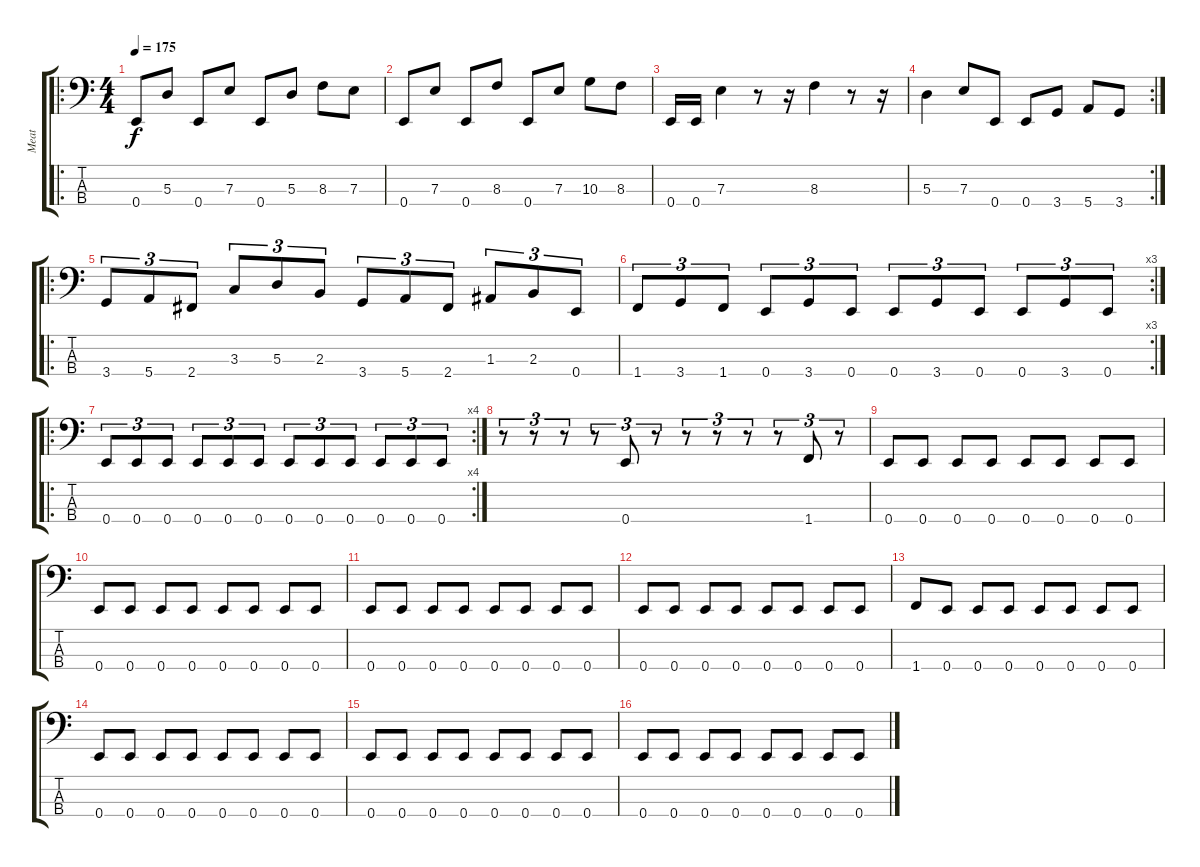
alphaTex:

\track ("Meat" "Meat") {instrument electricbasspick}
\staff {score tabs}
\tuning (G2 D2 A1 E1) {hide}
\ro
\ts (4 4)
\tempo 175
\clef f4
\ks c
0.4.8{dy f} 5.3.8 0.4.8 7.3.8 0.4.8 5.3.8 8.3.8 7.3.8 |
0.4.8 7.3.8 0.4.8 8.3.8 0.4.8 7.3.8 10.3.8 8.3.8 |
0.4.16 0.4.16 7.3.4 r.8 r.16 8.3.4 r.8 r.16 |
\rc 2
5.3.4 7.3.8 0.4.8 0.4.8 3.4.8 5.4.8 3.4.8 |
\ro
3.4.8{tu (3 2)} 5.4.8{tu (3 2)} 2.4.8{tu (3 2)} 3.3.8{tu (3 2)} 5.3.8{tu (3 2)} 2.3.8{tu (3 2)} 3.4.8{tu (3 2)} 5.4.8{tu (3 2)} 2.4.8{tu (3 2)} 1.3.8{tu (3 2)} 2.3.8{tu (3 2)} 0.4.8{tu (3 2)} |
\rc 3
1.4.8{tu (3 2)} 3.4.8{tu (3 2)} 1.4.8{tu (3 2)} 0.4.8{tu (3 2)} 3.4.8{tu (3 2)} 0.4.8{tu (3 2)} 0.4.8{tu (3 2)} 3.4.8{tu (3 2)} 0.4.8{tu (3 2)} 0.4.8{tu (3 2)} 3.4.8{tu (3 2)} 0.4.8{tu (3 2)} |
\ro
\rc 4
0.4.8{tu (3 2)} 0.4.8{tu (3 2)} 0.4.8{tu (3 2)} 0.4.8{tu (3 2)} 0.4.8{tu (3 2)} 0.4.8{tu (3 2)} 0.4.8{tu (3 2)} 0.4.8{tu (3 2)} 0.4.8{tu (3 2)} 0.4.8{tu (3 2)} 0.4.8{tu (3 2)} 0.4.8{tu (3 2)} |
r.8{tu (3 2)} r.8{tu (3 2)} r.8{tu (3 2)} r.8{tu (3 2)} 0.4.8{tu (3 2)} r.8{tu (3 2)} r.8{tu (3 2)} r.8{tu (3 2)} r.8{tu (3 2)} r.8{tu (3 2)} 1.4.8{tu (3 2)} r.8{tu (3 2)} |
0.4.8 0.4.8 0.4.8 0.4.8 0.4.8 0.4.8 0.4.8 0.4.8 |
0.4.8 0.4.8 0.4.8 0.4.8 0.4.8 0.4.8 0.4.8 0.4.8 |
0.4.8 0.4.8 0.4.8 0.4.8 0.4.8 0.4.8 0.4.8 0.4.8 |
0.4.8 0.4.8 0.4.8 0.4.8 0.4.8 0.4.8 0.4.8 0.4.8 |
1.4.8 0.4.8 0.4.8 0.4.8 0.4.8 0.4.8 0.4.8 0.4.8 |
0.4.8 0.4.8 0.4.8 0.4.8 0.4.8 0.4.8 0.4.8 0.4.8 |
0.4.8 0.4.8 0.4.8 0.4.8 0.4.8 0.4.8 0.4.8 0.4.8 |
0.4.8 0.4.8 0.4.8 0.4.8 0.4.8 0.4.8 0.4.8 0.4.8
